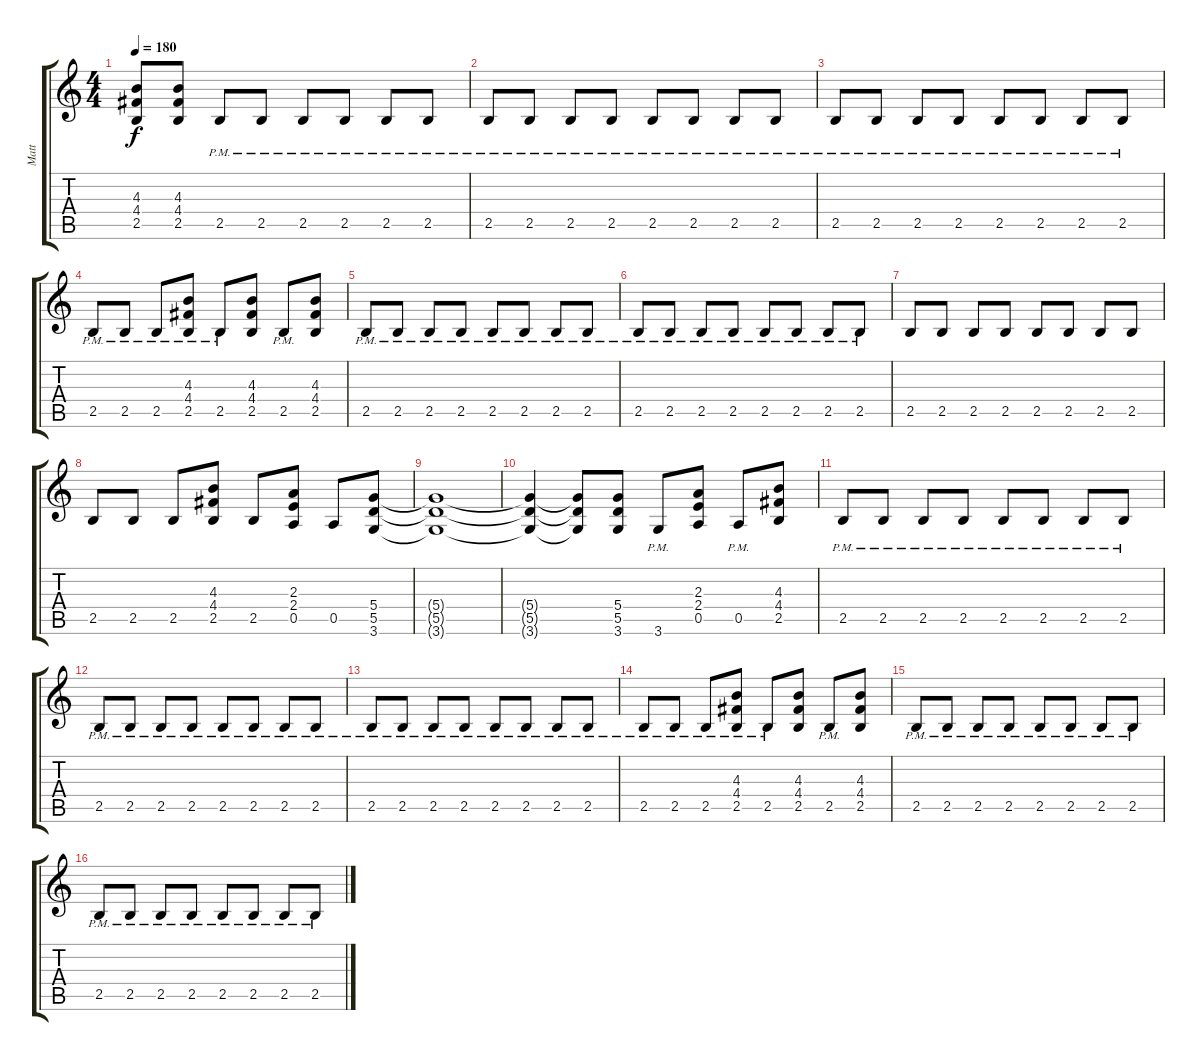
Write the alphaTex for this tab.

\track ("Matt" "Matt") {instrument acousticguitarsteel}
\staff {score tabs}
\tuning (E4 B3 G3 D3 A2 E2) {hide}
\ts (4 4)
\tempo 180
\clef g2
\ks c
(4.3 4.4 2.5).8{dy f volume 14 instrument distortionguitar} (4.3 4.4 2.5).8 2.5{pm}.8 2.5{pm}.8 2.5{pm}.8 2.5{pm}.8 2.5{pm}.8 2.5{pm}.8 |
2.5{pm}.8 2.5{pm}.8 2.5{pm}.8 2.5{pm}.8 2.5{pm}.8 2.5{pm}.8 2.5{pm}.8 2.5{pm}.8 |
2.5{pm}.8 2.5{pm}.8 2.5{pm}.8 2.5{pm}.8 2.5{pm}.8 2.5{pm}.8 2.5{pm}.8 2.5{pm}.8 |
2.5{pm}.8 2.5{pm}.8 2.5{pm}.8 (4.3 4.4 2.5{pm}).8 2.5{pm}.8 (4.3 4.4 2.5).8 2.5{pm}.8 (4.3 4.4 2.5).8 |
2.5{pm}.8 2.5{pm}.8 2.5{pm}.8 2.5{pm}.8 2.5{pm}.8 2.5{pm}.8 2.5{pm}.8 2.5{pm}.8 |
2.5{pm}.8 2.5{pm}.8 2.5{pm}.8 2.5{pm}.8 2.5{pm}.8 2.5{pm}.8 2.5{pm}.8 2.5{pm}.8 |
2.5.8 2.5.8 2.5.8 2.5.8 2.5.8 2.5.8 2.5.8 2.5.8 |
2.5.8 2.5.8 2.5.8 (4.3 4.4 2.5).8 2.5.8 (2.3 2.4 0.5).8 0.5.8 (5.4 5.5 3.6).8 |
(5.4{t} 5.5{t} 3.6{t}).1 |
(5.4{t} 5.5{t} 3.6{t}).4 (5.4{t} 5.5{t} 3.6{t}).8 (5.4 5.5 3.6).8 3.6{pm}.8 (2.3 2.4 0.5).8 0.5{pm}.8 (4.3 4.4 2.5).8 |
2.5{pm}.8 2.5{pm}.8 2.5{pm}.8 2.5{pm}.8 2.5{pm}.8 2.5{pm}.8 2.5{pm}.8 2.5{pm}.8 |
2.5{pm}.8 2.5{pm}.8 2.5{pm}.8 2.5{pm}.8 2.5{pm}.8 2.5{pm}.8 2.5{pm}.8 2.5{pm}.8 |
2.5{pm}.8 2.5{pm}.8 2.5{pm}.8 2.5{pm}.8 2.5{pm}.8 2.5{pm}.8 2.5{pm}.8 2.5{pm}.8 |
2.5{pm}.8 2.5{pm}.8 2.5{pm}.8 (4.3 4.4 2.5{pm}).8 2.5{pm}.8 (4.3 4.4 2.5).8 2.5{pm}.8 (4.3 4.4 2.5).8 |
2.5{pm}.8 2.5{pm}.8 2.5{pm}.8 2.5{pm}.8 2.5{pm}.8 2.5{pm}.8 2.5{pm}.8 2.5{pm}.8 |
2.5{pm}.8 2.5{pm}.8 2.5{pm}.8 2.5{pm}.8 2.5{pm}.8 2.5{pm}.8 2.5{pm}.8 2.5{pm}.8
